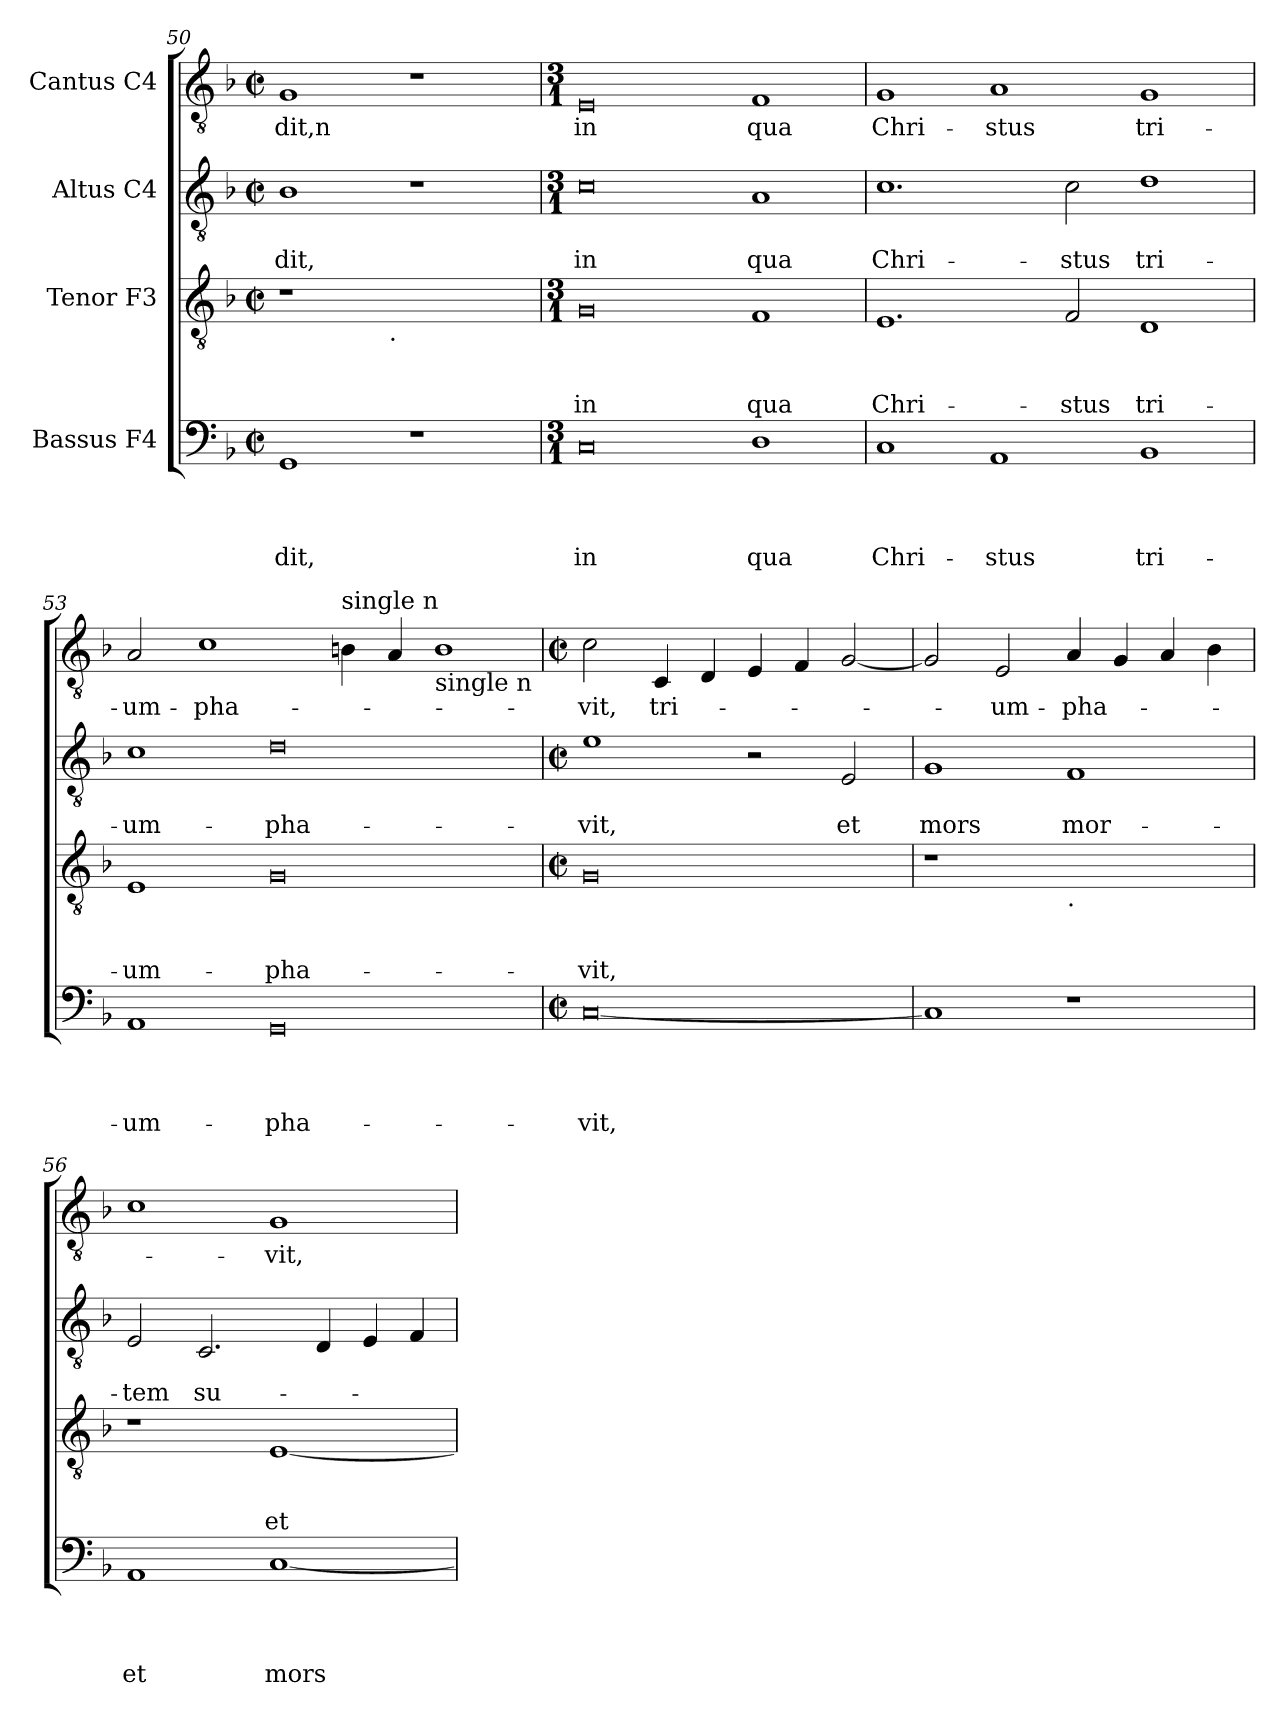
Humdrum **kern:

**kern	**text	**text	**text	**text	**kern	**text	**text	**text	**kern	**text	**text	**kern	**text
*part4	*part4	*part4	*part4	*part4	*part3	*part3	*part3	*part3	*part2	*part2	*part2	*part1	*part1
*staff4	*staff4	*staff4	*staff4	*staff4	*staff3	*staff3	*staff3	*staff3	*staff2	*staff2	*staff2	*staff1	*staff1
*I"Bassus F4	*	*	*	*	*I"Tenor F3	*	*	*	*I"Altus C4	*	*	*I"Cantus C4	*
*clefF4	*	*	*	*	*clefGv2	*	*	*	*clefGv2	*	*	*clefGv2	*
*k[b-]	*	*	*	*	*k[b-]	*	*	*	*k[b-]	*	*	*k[b-]	*
*F:	*	*	*	*	*F:	*	*	*	*F:	*	*	*F:	*
*M2/2	*	*	*	*	*M2/2	*	*	*	*M2/2	*	*	*M2/2	*
*met(c|)	*	*	*	*	*met(c|)	*	*	*	*met(c|)	*	*	*met(c|)	*
=50	=50	=50	=50	=50	=50	=50	=50	=50	=50	=50	=50	=50	=50
!	!	!	!	!LO:LY:b:rj	!	!	!	!	!	!	!LO:LY:b:rj	!	!LO:LY:b:rj
*	*	*	*	*	*^	*	*	*	*	*	*	*	*
1GG	.	.	.	-dit,	1r	2...ryy	.	.	.	1B-	.	-dit,	1G	-dit,n
!	!	!	!	!	!	!LO:TX:b:t=.	!	!	!	!	!	!	!	!
.	.	.	.	.	.	1ryy	.	.	.	.	.	.	.	.
1r	.	.	.	.	1ryy	.	.	.	.	1r	.	.	1r	.
.	.	.	.	.	.	16ryy	.	.	.	.	.	.	.	.
*	*	*	*	*	*v	*v	*	*	*	*	*	*	*	*
=51	=51	=51	=51	=51	=51	=51	=51	=51	=51	=51	=51	=51	=51
*M3/1	*	*	*	*	*M3/1	*	*	*	*M3/1	*	*	*M3/1	*
*	*	*	*	*	*^	*	*	*	*	*	*	*	*
!	!	!	!	!LO:LY:b:rj	!	!	!	!	!LO:LY:b:rj	!	!	!LO:LY:b:rj	!	!LO:LY:b:rj
*	*	*	*	*	*v	*v	*	*	*	*	*	*	*	*
0C	.	.	.	in	0G	.	.	in	0c	.	in	0E	in
!	!	!	!	!LO:LY:b:rj	!	!	!	!LO:LY:b:rj	!	!	!LO:LY:b:rj	!	!LO:LY:b:rj
1D	.	.	.	qua	1F	.	.	qua	1A	.	qua	1F	qua
=52	=52	=52	=52	=52	=52	=52	=52	=52	=52	=52	=52	=52	=52
!	!	!	!	!LO:LY:b:rj	!	!	!	!LO:LY:b:rj	!	!	!LO:LY:b:rj	!	!LO:LY:b:rj
1C	.	.	.	Chri-	1.E	.	.	Chri-	1.c	.	Chri-	1G	Chri-
!	!	!	!	!LO:LY:b:rj	!	!	!	!	!	!	!	!	!LO:LY:b:rj
1AA	.	.	.	-stus	.	.	.	.	.	.	.	1A	-stus
!	!	!	!	!	!	!	!	!LO:LY:b:rj	!	!	!LO:LY:b:rj	!	!
.	.	.	.	.	2F/	.	.	-stus	2c\	.	-stus	.	.
!	!	!	!	!LO:LY:b:rj	!	!	!	!LO:LY:b:rj	!	!	!LO:LY:b:rj	!	!LO:LY:b:rj
1BB-	.	.	.	tri-	1D	.	.	tri-	1d	.	tri-	1G	tri-
=53	=53	=53	=53	=53	=53	=53	=53	=53	=53	=53	=53	=53	=53
!	!	!	!	!LO:LY:b:rj	!	!	!	!LO:LY:b:rj	!	!	!LO:LY:b:rj	!	!LO:LY:b:rj
1AA	.	.	.	-um-	1E	.	.	-um-	1c	.	-um-	2A/	-um-
!	!	!	!	!	!	!	!	!	!	!	!	!	!LO:LY:b:rj
.	.	.	.	.	.	.	.	.	.	.	.	1c	-pha-
!	!	!	!	!LO:LY:b:rj	!	!	!	!LO:LY:b:rj	!	!	!LO:LY:b:rj	!	!
0GG	.	.	.	-pha-	0G	.	.	-pha-	0d	.	-pha-	.	.
!	!	!	!	!	!	!	!	!	!	!	!	!LO:TX:a:t=single n	!
.	.	.	.	.	.	.	.	.	.	.	.	4B\	.
.	.	.	.	.	.	.	.	.	.	.	.	4A/	.
!	!	!	!	!	!	!	!	!	!	!	!	!LO:TX:b:t=single n	!
.	.	.	.	.	.	.	.	.	.	.	.	1B	.
=54	=54	=54	=54	=54	=54	=54	=54	=54	=54	=54	=54	=54	=54
*M2/2	*	*	*	*	*M2/2	*	*	*	*M2/2	*	*	*M2/2	*
*met(c|)	*	*	*	*	*met(c|)	*	*	*	*met(c|)	*	*	*met(c|)	*
!	!	!	!	!LO:LY:b:rj	!	!	!	!LO:LY:b:rj	!	!	!LO:LY:b:rj	!	!LO:LY:b:rj
[<0C	.	.	.	-vit,	0G	.	.	-vit,	1e	.	-vit,	2c\	-vit,
!	!	!	!	!	!	!	!	!	!	!	!	!	!LO:LY:b:rj
.	.	.	.	.	.	.	.	.	.	.	.	4C/	tri-
.	.	.	.	.	.	.	.	.	.	.	.	4D/	.
.	.	.	.	.	.	.	.	.	2r	.	.	4E/	.
.	.	.	.	.	.	.	.	.	.	.	.	4F/	.
!	!	!	!	!	!	!	!	!	!	!	!LO:LY:b:rj	!	!
.	.	.	.	.	.	.	.	.	2E/	.	et	[<2G/	.
!!LO:LB:g=z
=55	=55	=55	=55	=55	=55	=55	=55	=55	=55	=55	=55	=55	=55
!	!	!	!	!	!	!	!	!	!	!	!LO:LY:b:rj	!	!
1C]	.	.	.	.	1r	.	.	.	1G	.	mors	2G/]	.
!	!	!	!	!	!	!	!	!	!	!	!	!	!LO:LY:b:rj
.	.	.	.	.	.	.	.	.	.	.	.	2E/	-um-
!	!	!	!	!	!LO:TX:b:t=.	!	!	!	!	!	!	!	!
!	!	!	!	!	!	!	!	!	!	!	!LO:LY:b:rj	!	!LO:LY:b:rj
1r	.	.	.	.	1ryy	.	.	.	1F	.	mor-	4A/	-pha-
.	.	.	.	.	.	.	.	.	.	.	.	4G/	.
.	.	.	.	.	.	.	.	.	.	.	.	4A/	.
.	.	.	.	.	.	.	.	.	.	.	.	4B-\	.
=56	=56	=56	=56	=56	=56	=56	=56	=56	=56	=56	=56	=56	=56
!	!	!	!	!LO:LY:b:rj	!	!	!	!	!	!	!LO:LY:b:rj	!	!
1AA	.	.	.	et	1r	.	.	.	2E/	.	-tem	1c	.
!	!	!	!	!	!	!	!	!	!	!	!LO:LY:b:rj	!	!
.	.	.	.	.	.	.	.	.	2.C/	.	su-	.	.
!	!	!	!	!LO:LY:b:rj	!	!	!	!LO:LY:b:rj	!	!	!	!	!LO:LY:b:rj
[<1C	.	.	.	mors	[<1E	.	.	et	.	.	.	1G	-vit,
.	.	.	.	.	.	.	.	.	4D/	.	.	.	.
.	.	.	.	.	.	.	.	.	4E/	.	.	.	.
.	.	.	.	.	.	.	.	.	4F/	.	.	.	.
=	=	=	=	=	=	=	=	=	=	=	=	=	=
*-	*-	*-	*-	*-	*-	*-	*-	*-	*-	*-	*-	*-	*-
